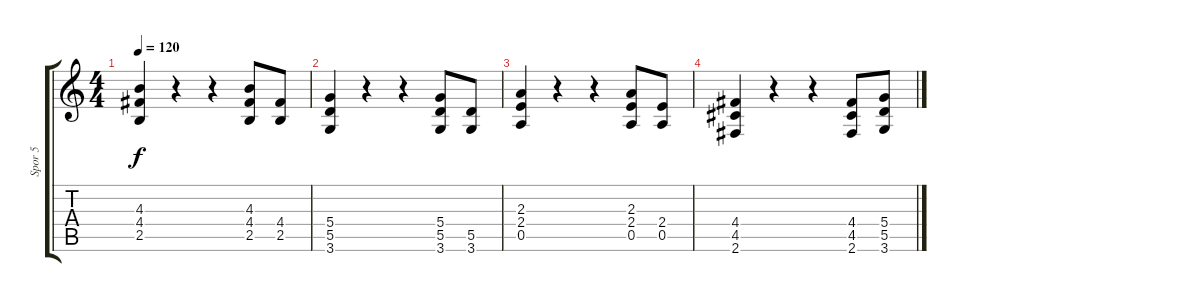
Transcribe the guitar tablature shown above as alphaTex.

\track ("Spor 5" "Spor 5") {instrument overdrivenguitar}
\staff {score tabs}
\tuning (E4 B3 G3 D3 A2 E2) {hide}
\ts (4 4)
\tempo 120
\clef g2
\ks c
(4.3 4.4 2.5).4{dy f} r.4 r.4 (4.3 4.4 2.5).8 (4.4 2.5).8 |
(5.4 5.5 3.6).4 r.4 r.4 (5.4 5.5 3.6).8 (5.5 3.6).8 |
(2.3 2.4 0.5).4 r.4 r.4 (2.3 2.4 0.5).8 (2.4 0.5).8 |
(4.4 4.5 2.6).4 r.4 r.4 (4.4 4.5 2.6).8 (5.4 5.5 3.6).8
